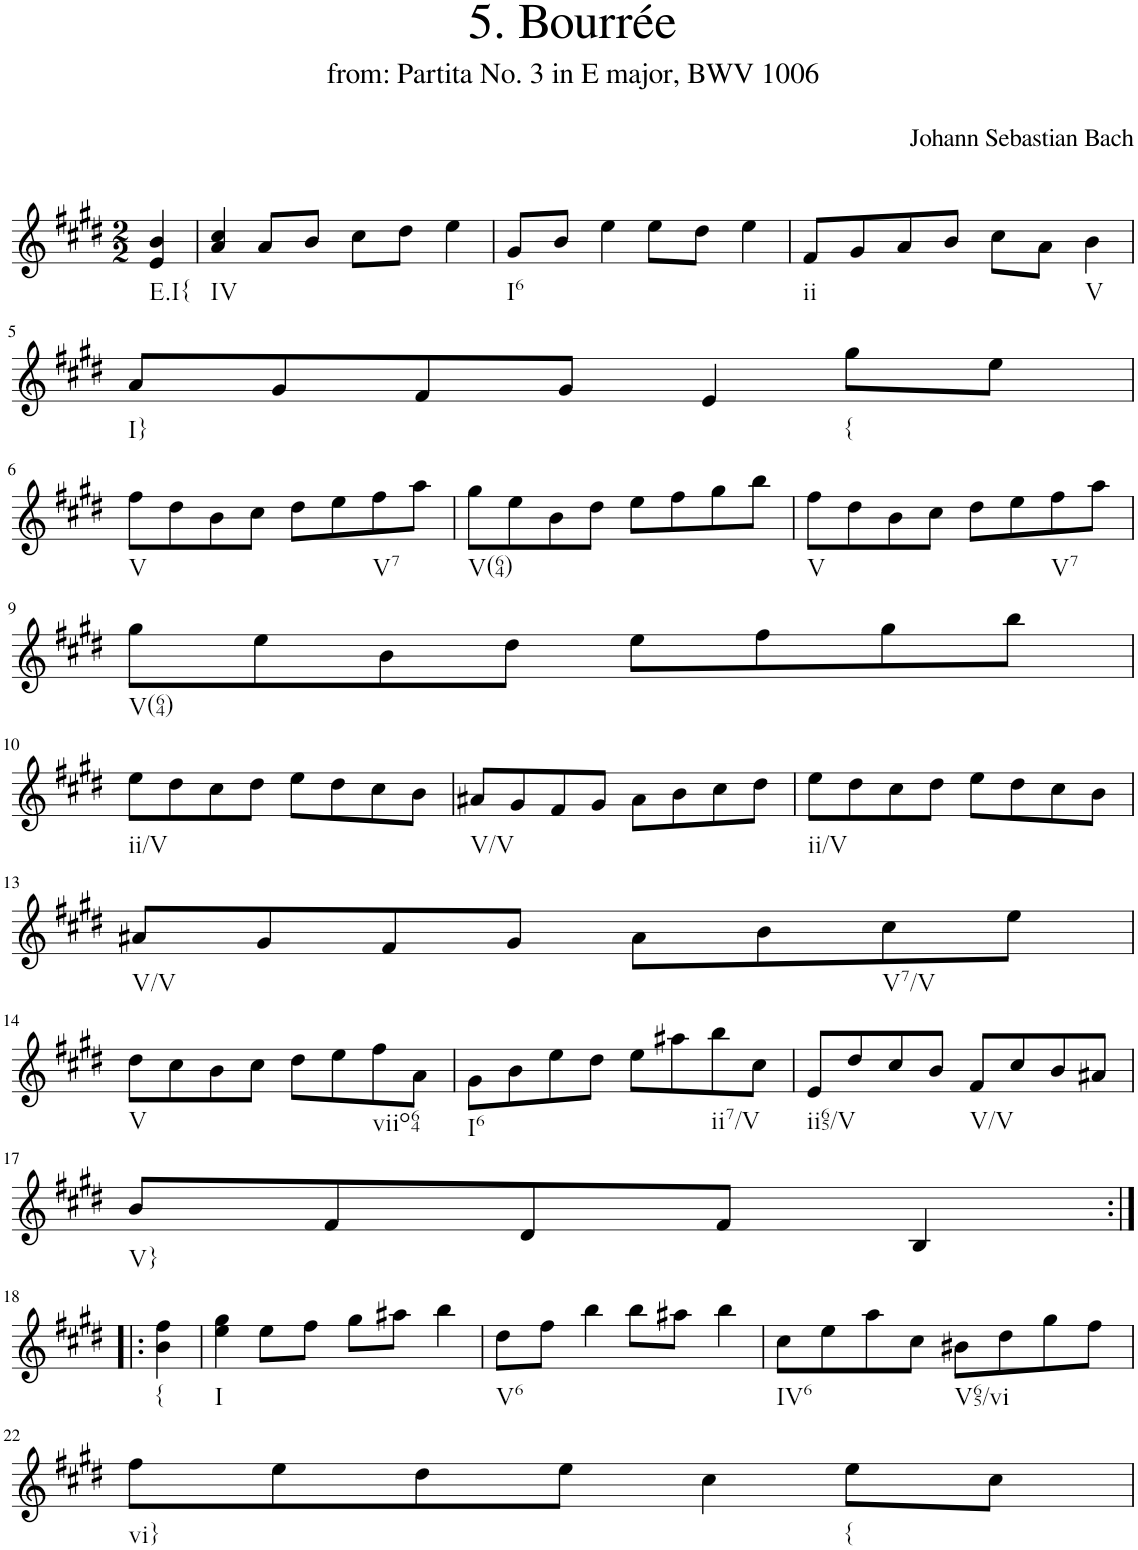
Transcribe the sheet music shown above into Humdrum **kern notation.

**kern
*part1
*staff1
*I"Violin
*I'Vln.
*clefG2
*k[f#c#g#d#]
*M2/2
=1
!LO:TX:b:t=E.I{
4e/ 4b/
=2
!LO:TX:b:t=IV
4a/ 4cc#/
8a/L
8b/J
8cc#\L
8dd#\J
4ee\
=3
!LO:TX:b:t=I6
8g#/L
8b/J
4ee\
8ee\L
8dd#\J
4ee\
=4
!LO:TX:b:t=ii
8f#/L
8g#/
8a/
8b/J
8cc#\L
8a\J
!LO:TX:b:t=V
4b\
!!LO:LB:g=z
=5
!LO:TX:b:t=I}
8a/L
8g#/
8f#/
8g#/J
4e/
!LO:TX:b:t={
8gg#\L
8ee\J
!!LO:LB:g=z
=6
!LO:TX:b:t=V
8ff#\L
8dd#\
8b\
8cc#\J
8dd#\L
8ee\
!LO:TX:b:t=V7
8ff#\
8aa\J
=7
!LO:TX:b:t=V(64)
8gg#\L
8ee\
8b\
8dd#\J
8ee\L
8ff#\
8gg#\
8bb\J
=8
!LO:TX:b:t=V
8ff#\L
8dd#\
8b\
8cc#\J
8dd#\L
8ee\
!LO:TX:b:t=V7
8ff#\
8aa\J
!!LO:LB:g=z
=9
!LO:TX:b:t=V(64)
8gg#\L
8ee\
8b\
8dd#\J
8ee\L
8ff#\
8gg#\
8bb\J
!!LO:LB:g=z
=10
!LO:TX:b:t=ii/V
8ee\L
8dd#\
8cc#\
8dd#\J
8ee\L
8dd#\
8cc#\
8b\J
=11
!LO:TX:b:t=V/V
8a#X/L
8g#/
8f#/
8g#/J
8a#\L
8b\
8cc#\
8dd#\J
=12
!LO:TX:b:t=ii/V
8ee\L
8dd#\
8cc#\
8dd#\J
8ee\L
8dd#\
8cc#\
8b\J
!!LO:LB:g=z
=13
!LO:TX:b:t=V/V
8a#X/L
8g#/
8f#/
8g#/J
8a#\L
8b\
!LO:TX:b:t=V7/V
8cc#\
8ee\J
!!LO:LB:g=z
=14
!LO:TX:b:t=V
8dd#\L
8cc#\
8b\
8cc#\J
8dd#\L
8ee\
!LO:TX:b:t=viio64
8ff#\
8a\J
=15
!LO:TX:b:t=I6
8g#\L
8b\
8ee\
8dd#\J
8ee\L
8aa#X\
!LO:TX:b:t=ii7/V
8bb\
8cc#\J
=16
!LO:TX:b:t=ii65/V
8e/L
8dd#/
8cc#/
8b/J
!LO:TX:b:t=V/V
8f#/L
8cc#/
8b/
8a#X/J
!!LO:LB:g=z
=17
!LO:TX:b:t=V}
8b/L
8f#/
8d#/
8f#/J
4B/
!!LO:LB:g=z
=18:|!|:
!LO:TX:b:t={
4b\ 4ff#\
=19
!LO:TX:b:t=I
4ee\ 4gg#\
8ee\L
8ff#\J
8gg#\L
8aa#X\J
4bb\
=20
!LO:TX:b:t=V6
8dd#\L
8ff#\J
4bb\
8bb\L
8aa#X\J
4bb\
=21
!LO:TX:b:t=IV6
8cc#\L
8ee\
8aa\
8cc#\J
!LO:TX:b:t=V65/vi
8b#X\L
8dd#\
8gg#\
8ff#\J
!!LO:LB:g=z
=22
!LO:TX:b:t=vi}
8ff#\L
8ee\
8dd#\
8ee\J
4cc#\
!LO:TX:b:t={
8ee\L
8cc#\J
=
*-
